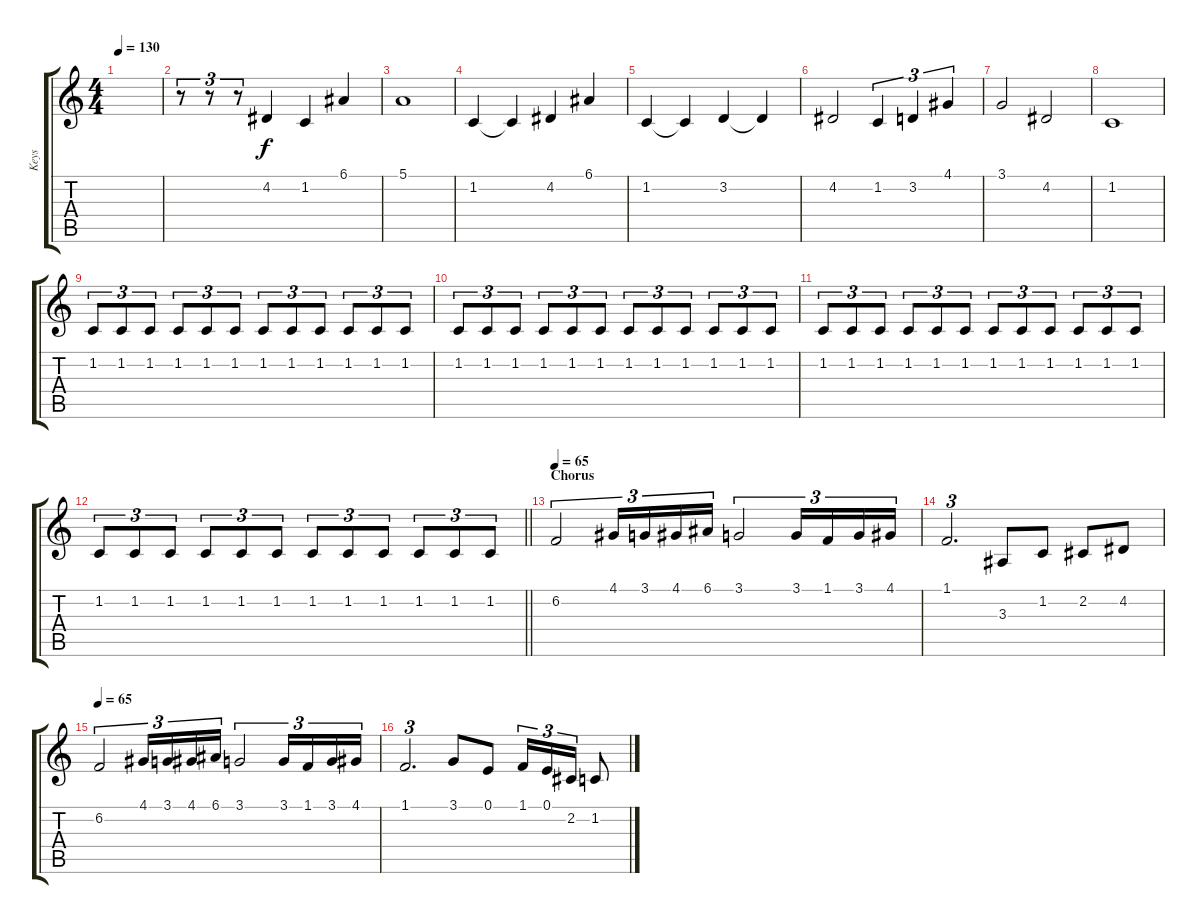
\track ("Keys " "Keys ") {instrument lead1square}
\staff {score tabs}
\tuning (E4 B3 G3 D3 A2 E2) {hide}
\ts (4 4)
\tempo 130
\clef g2
\ks c
|
r.8{tu (3 2)} r.8{tu (3 2)} r.8{tu (3 2)} 4.2.4 1.2.4 6.1.4 |
5.1.1 |
1.2.4 1.2{t}.4 4.2.4 6.1.4 |
1.2.4 1.2{t}.4 3.2.4 3.2{t}.4 |
4.2.2 1.2.4{tu (3 2)} 3.2.4{tu (3 2)} 4.1.4{tu (3 2)} |
3.1.2 4.2.2 |
1.2.1 |
1.2.8{tu (3 2)} 1.2.8{tu (3 2)} 1.2.8{tu (3 2)} 1.2.8{tu (3 2)} 1.2.8{tu (3 2)} 1.2.8{tu (3 2)} 1.2.8{tu (3 2)} 1.2.8{tu (3 2)} 1.2.8{tu (3 2)} 1.2.8{tu (3 2)} 1.2.8{tu (3 2)} 1.2.8{tu (3 2)} |
1.2.8{tu (3 2)} 1.2.8{tu (3 2)} 1.2.8{tu (3 2)} 1.2.8{tu (3 2)} 1.2.8{tu (3 2)} 1.2.8{tu (3 2)} 1.2.8{tu (3 2)} 1.2.8{tu (3 2)} 1.2.8{tu (3 2)} 1.2.8{tu (3 2)} 1.2.8{tu (3 2)} 1.2.8{tu (3 2)} |
1.2.8{tu (3 2)} 1.2.8{tu (3 2)} 1.2.8{tu (3 2)} 1.2.8{tu (3 2)} 1.2.8{tu (3 2)} 1.2.8{tu (3 2)} 1.2.8{tu (3 2)} 1.2.8{tu (3 2)} 1.2.8{tu (3 2)} 1.2.8{tu (3 2)} 1.2.8{tu (3 2)} 1.2.8{tu (3 2)} |
\barLineRight lightlight
1.2.8{tu (3 2)} 1.2.8{tu (3 2)} 1.2.8{tu (3 2)} 1.2.8{tu (3 2)} 1.2.8{tu (3 2)} 1.2.8{tu (3 2)} 1.2.8{tu (3 2)} 1.2.8{tu (3 2)} 1.2.8{tu (3 2)} 1.2.8{tu (3 2)} 1.2.8{tu (3 2)} 1.2.8{tu (3 2)} |
\section ("" "Chorus")
\tempo 65
6.2.2{tu (3 2)} 4.1.16{tu (3 2)} 3.1.16{tu (3 2)} 4.1.16{tu (3 2)} 6.1.16{tu (3 2)} 3.1.2{tu (3 2)} 3.1.16{tu (3 2)} 1.1.16{tu (3 2)} 3.1.16{tu (3 2)} 4.1.16{tu (3 2)} |
1.1.2{d tu (3 2)} 3.3.8 1.2.8 2.2.8 4.2.8 |
\tempo 65
6.2.2{tu (3 2)} 4.1.16{tu (3 2)} 3.1.16{tu (3 2)} 4.1.16{tu (3 2)} 6.1.16{tu (3 2)} 3.1.2{tu (3 2)} 3.1.16{tu (3 2)} 1.1.16{tu (3 2)} 3.1.16{tu (3 2)} 4.1.16{tu (3 2)} |
1.1.2{d tu (3 2)} 3.1.8 0.1.8 1.1.16{tu (3 2)} 0.1.16{tu (3 2)} 2.2.16{tu (3 2)} 1.2.8
